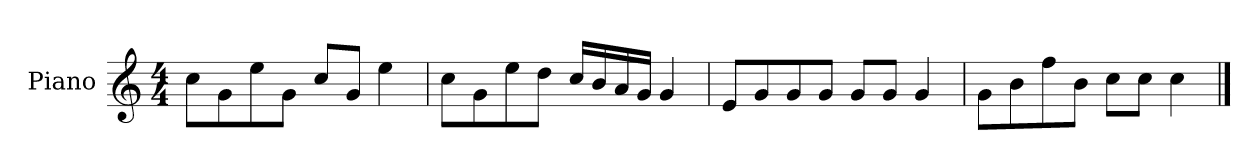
**kern
*part1
*staff1
*I"Piano
*I'P-no
*clefG2
*k[]
*M4/4
*MM90
=1
8cc\L
8g\
8ee\
8g\J
8cc/L
8g/J
4ee\
=2
8cc\L
8g\
8ee\
8dd\J
16cc/LL
16b/
16a/
16g/JJ
4g/
=3
8e/L
8g/
8g/
8g/J
8g/L
8g/J
4g/
=4
8g\L
8b\
8ff\
8b\J
8cc\L
8cc\J
4cc\
==
*-
